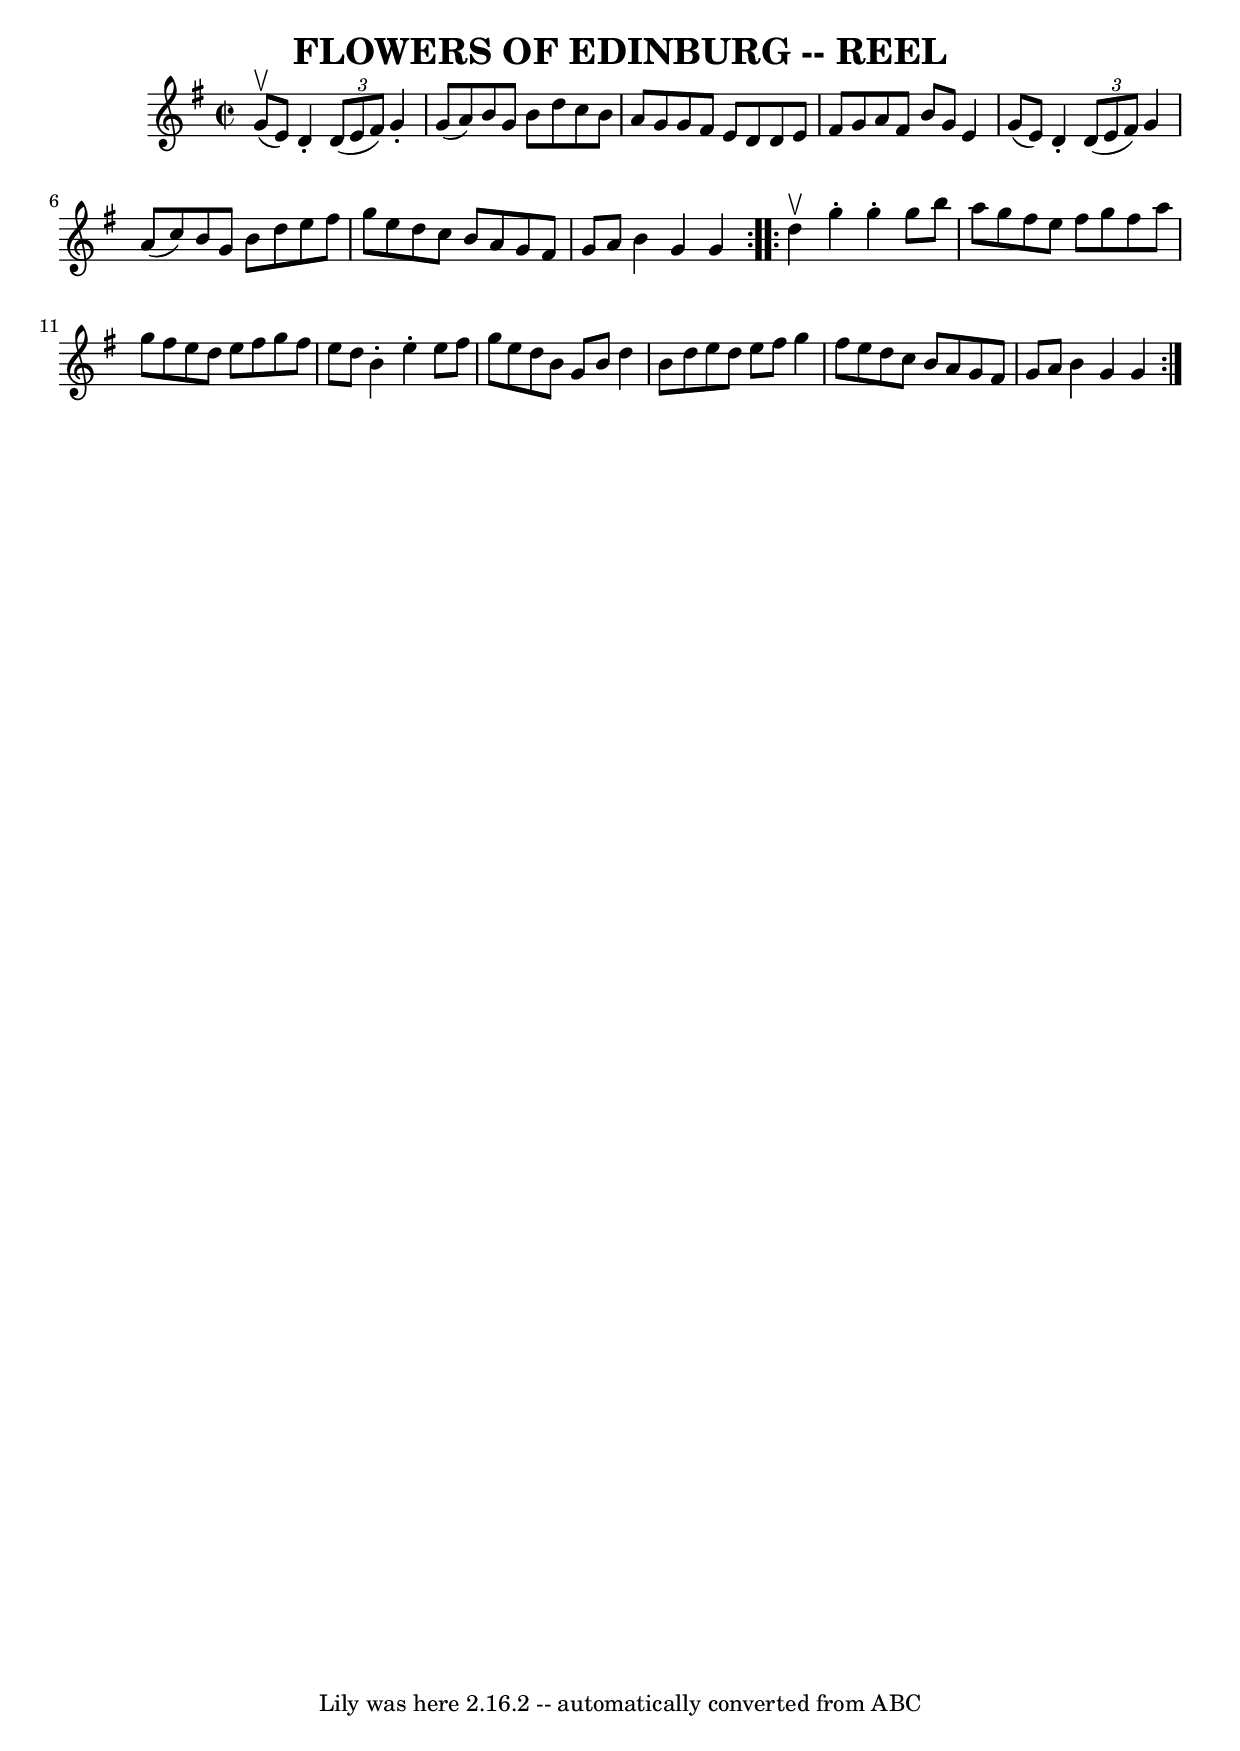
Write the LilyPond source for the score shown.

\version "2.16.2"
\include "Mammoth.ily"
\header {
  %% book = "Ryan's Mammoth Collection of Fiddle Tunes"
  crossRefNumber = "1"
  footnotes = ""
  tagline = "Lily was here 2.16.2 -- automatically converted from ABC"
  title = "FLOWERS OF EDINBURG -- REEL"

}
voicedefault =  {



  \repeat volta 2 {

    \override Staff.TimeSignature #'style = #'C
    \time 2/2 
    \key g \major
    g'8 (^\upbow e'8) |
    d'4 -.   
    \times 2/3 { d'8 (e'8 fis'8) 
	       } g'4 -. g'8 (a'8)   |
    
    b'8 g'8 b'8 d''8 c''8 b'8 a'8 g'8    |
    g'8    
    fis'8 e'8 d'8 d'8 e'8 fis'8 g'8    |
    a'8 fis'8    
    b'8 g'8 e'4 g'8 (e'8)   |
    d'4 -.   \times 2/3 { d'8 
			  (e'8 fis'8) 
			} g'4 a'8 (c''8)   |
    b'8 g'8 b'8 
    d''8 e''8 fis''8 g''8 e''8    |
    d''8 c''8 b'8    
    a'8 g'8 fis'8 g'8 a'8    |
    b'4 g'4 g'4    
  }     

  \repeat volta 2 {
    d''4^\upbow   |
    g''4 -. g''4 -. g''8 b''8  
    a''8 g''8    |
    fis''8 e''8 fis''8 g''8 fis''8 a''8 
    g''8 fis''8    |
    e''8 d''8 e''8 fis''8 g''8    
    fis''8 e''8 d''8    |
    b'4 -. e''4 -. e''8 fis''8 g''8  
    e''8    |
    d''8 b'8 g'8 b'8 d''4 b'8 d''8    
    |
    e''8 d''8 e''8 fis''8 g''4 fis''8 e''8    |
    
    d''8 c''8 b'8 a'8 g'8 fis'8 g'8 a'8    |
    b'4    
    g'4 g'4    
  }   

}

\score{
  <<

    \context Staff="default"
    {
      \voicedefault 
      
    }

  >>
  \layout {
    
  }
  \midi {
  }

}
